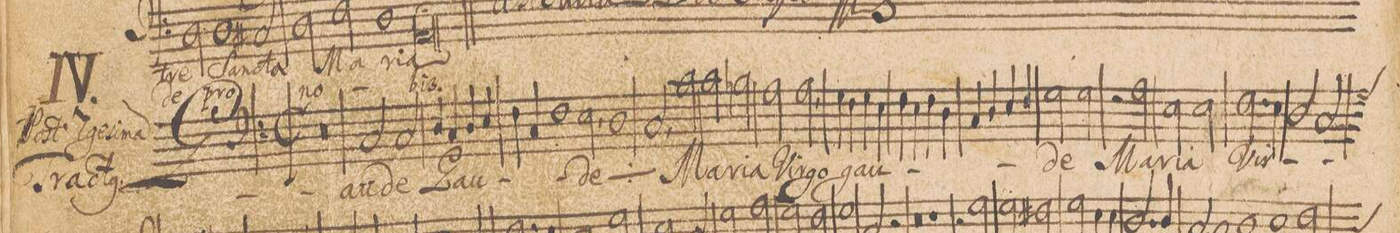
**kern	**text
*I"BASSVS.	*
*clefF4	*
*k[]	*
*met(C|)	*
*M2/1	*
0r	.
=2-	=2-
2C/	Gau-
2C/	-de
4D/	Gau-
4C/	.
4D/	.
4E/	.
=3-	=3-
4F\	.
4C/	.
1F	.
*2\right	*
2E,\	-de
=4-	=4-
*	*ij
1D	Gau-
2C,/	-de
*	*Xij
2c\	Ma-
=5-	=5-
2c\	-ri-
2Bn\	-a
2A\	Vir-
2A,\	-go
=6-	=6-
4G\	gau-
4F\	.
4G\	.
4E\	.
4F\	.
4E\	.
4F\	.
4D\	.
=7-	=7-
4C/	.
4D/	.
4E/	.
4F/	.
2G\	.
2G\	-de
=8-	=8-
2rF	.
2A\	Ma-
2E\	-ri-
2E\	-a
=9-	=9-
2.F\	Vir-
4E\	.
2D/	.
*custos:G	*
2C/	.
*-	*-
